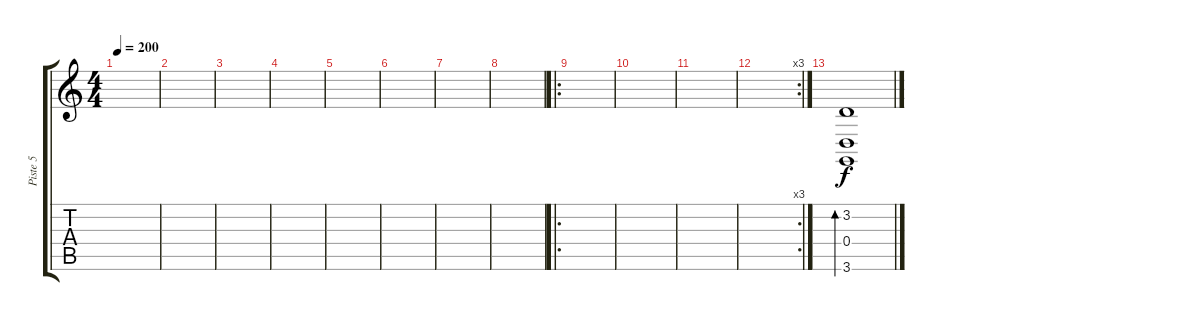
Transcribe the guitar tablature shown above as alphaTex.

\track ("Piste 5" "Piste 5") {instrument acousticgrandpiano}
\staff {score tabs}
\tuning (E4 B3 G3 D3 A2 E2) {hide}
\ts (4 4)
\tempo 200
\clef g2
\ks c
|
|
|
|
|
|
|
|
\ro
|
|
|
\rc 3
|
(3.2 0.4 3.6).1{bd 480}
